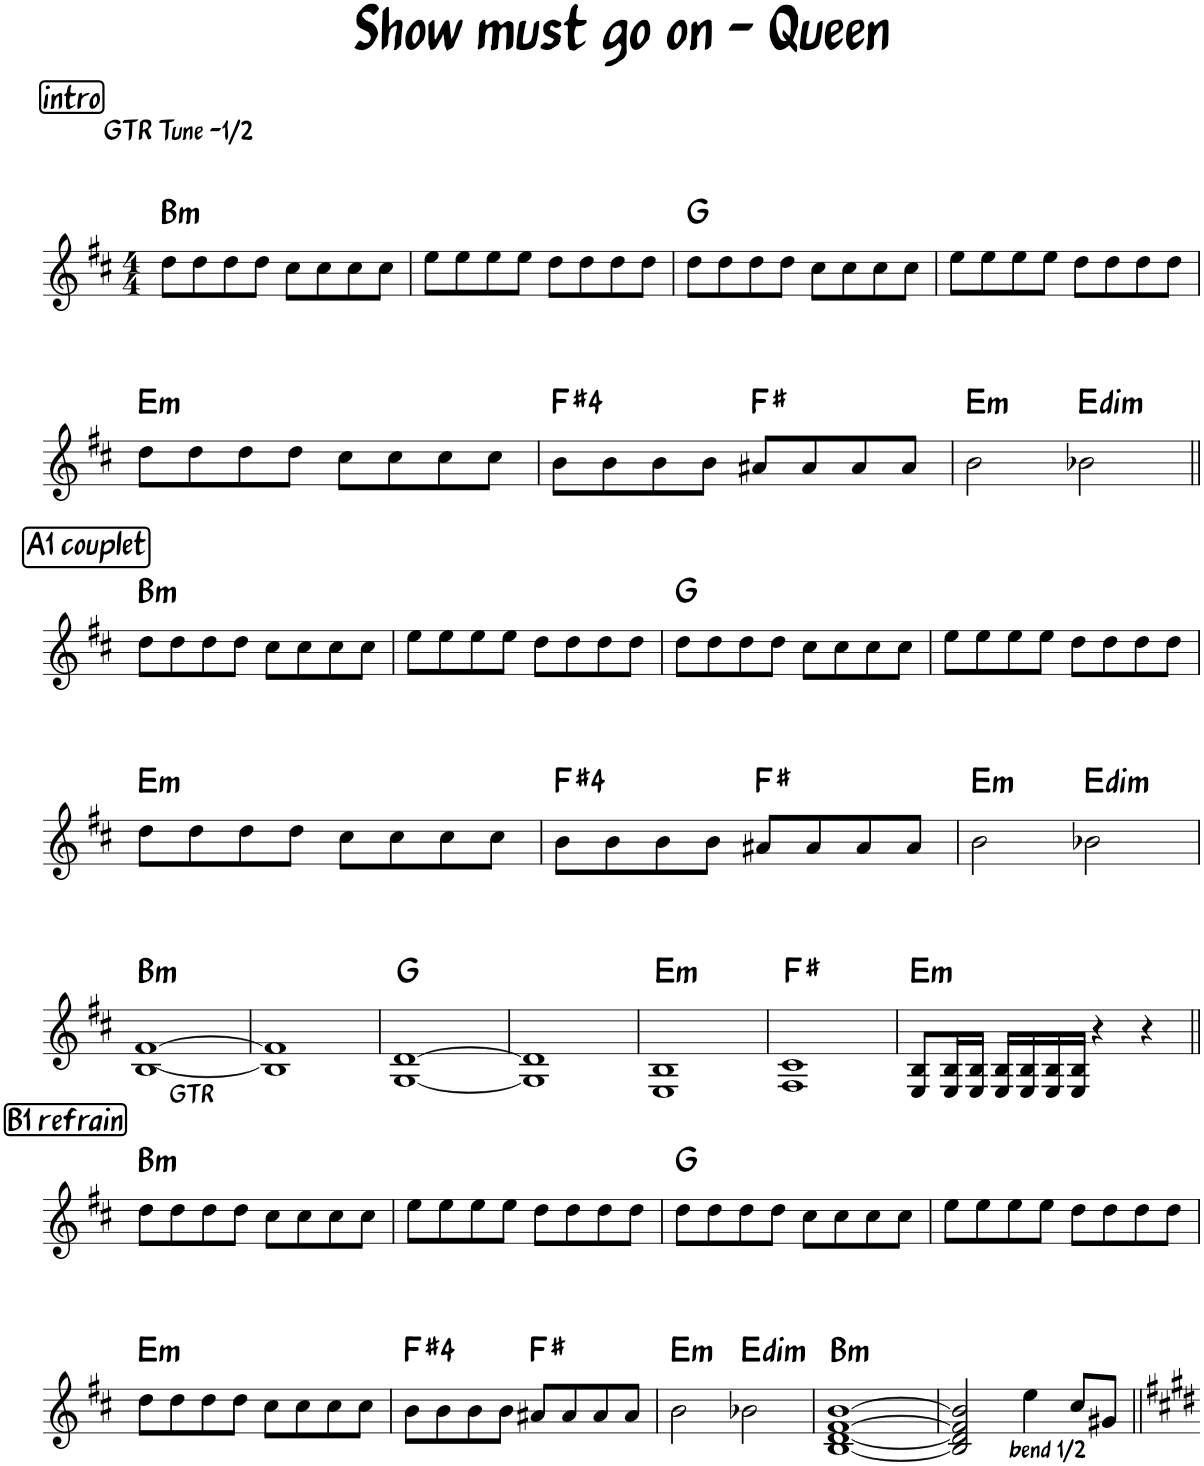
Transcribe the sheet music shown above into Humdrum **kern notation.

**kern	**harte
*part1	*part1
*staff1	*
*I"Piano	*
*I'Pno.	*
*clefG2	*
*k[f#c#]	*
*M4/4	*
!!LO:REH:place=s1:a:cj:fs=14:t=intro
=1	=1
!LO:TX:a:t=GTR Tune -1/2	!LO:H:kt=m
8dd\L	B:min
8dd\	.
8dd\	.
8dd\J	.
8cc#\L	.
8cc#\	.
8cc#\	.
8cc#\J	.
=2	=2
8ee\L	.
8ee\	.
8ee\	.
8ee\J	.
8dd\L	.
8dd\	.
8dd\	.
8dd\J	.
=3	=3
8dd\L	G:maj
8dd\	.
8dd\	.
8dd\J	.
8cc#\L	.
8cc#\	.
8cc#\	.
8cc#\J	.
=4	=4
8ee\L	.
8ee\	.
8ee\	.
8ee\J	.
8dd\L	.
8dd\	.
8dd\	.
8dd\J	.
!!LO:LB:g=z
=5	=5
!	!LO:H:kt=m
8dd\L	E:min
8dd\	.
8dd\	.
8dd\J	.
8cc#\L	.
8cc#\	.
8cc#\	.
8cc#\J	.
=6	=6
8b\L	F#:maj(4)
8b\	.
8b\	.
8b\J	.
8a#X/L	F#:maj
8a#/	.
8a#/	.
8a#/J	.
=7	=7
!	!LO:H:kt=m
2b\	E:min
!	!LO:H:kt=dim
2b-X\	E:dim
!!LO:LB:g=z
!!LO:REH:place=s1:a:cj:fs=14:t=A1 couplet
=8||	=8||
!	!LO:H:kt=m
8dd\L	B:min
8dd\	.
8dd\	.
8dd\J	.
8cc#\L	.
8cc#\	.
8cc#\	.
8cc#\J	.
=9	=9
8ee\L	.
8ee\	.
8ee\	.
8ee\J	.
8dd\L	.
8dd\	.
8dd\	.
8dd\J	.
=10	=10
8dd\L	G:maj
8dd\	.
8dd\	.
8dd\J	.
8cc#\L	.
8cc#\	.
8cc#\	.
8cc#\J	.
=11	=11
8ee\L	.
8ee\	.
8ee\	.
8ee\J	.
8dd\L	.
8dd\	.
8dd\	.
8dd\J	.
!!LO:LB:g=z
=12	=12
!	!LO:H:kt=m
8dd\L	E:min
8dd\	.
8dd\	.
8dd\J	.
8cc#\L	.
8cc#\	.
8cc#\	.
8cc#\J	.
=13	=13
8b\L	F#:maj(4)
8b\	.
8b\	.
8b\J	.
8a#X/L	F#:maj
8a#/	.
8a#/	.
8a#/J	.
=14	=14
!	!LO:H:kt=m
2b\	E:min
!	!LO:H:kt=dim
2b-X\	E:dim
!!LO:LB:g=z
=15	=15
!LO:TX:b:t=GTR	!LO:H:kt=m
[1B [1f#	B:min
=16	=16
1B] 1f#]	.
=17	=17
[1G [1d	G:maj
=18	=18
1G] 1d]	.
=19	=19
!	!LO:H:kt=m
1E 1B	E:min
=20	=20
1F# 1c#	F#:maj
=21	=21
!	!LO:H:kt=m
8E/ 8B/L	E:min
16E/ 16B/L	.
16E/ 16B/JJ	.
16E/ 16B/LL	.
16E/ 16B/	.
16E/ 16B/	.
16E/ 16B/JJ	.
4r	.
4r	.
!!LO:LB:g=z
!!LO:REH:place=s1:a:cj:fs=14:t=B1 refrain
=22||	=22||
!	!LO:H:kt=m
8dd\L	B:min
8dd\	.
8dd\	.
8dd\J	.
8cc#\L	.
8cc#\	.
8cc#\	.
8cc#\J	.
=23	=23
8ee\L	.
8ee\	.
8ee\	.
8ee\J	.
8dd\L	.
8dd\	.
8dd\	.
8dd\J	.
=24	=24
8dd\L	G:maj
8dd\	.
8dd\	.
8dd\J	.
8cc#\L	.
8cc#\	.
8cc#\	.
8cc#\J	.
=25	=25
8ee\L	.
8ee\	.
8ee\	.
8ee\J	.
8dd\L	.
8dd\	.
8dd\	.
8dd\J	.
!!LO:LB:g=z
=26	=26
!	!LO:H:kt=m
8dd\L	E:min
8dd\	.
8dd\	.
8dd\J	.
8cc#\L	.
8cc#\	.
8cc#\	.
8cc#\J	.
=27	=27
8b\L	F#:maj(4)
8b\	.
8b\	.
8b\J	.
8a#X/L	F#:maj
8a#/	.
8a#/	.
8a#/J	.
=28	=28
!	!LO:H:kt=m
2b\	E:min
!	!LO:H:kt=dim
2b-X\	E:dim
=29	=29
!	!LO:H:kt=m
[1B [1d [1f# [1b	B:min
=30	=30
2B/] 2d/] 2f#/] 2b/]	.
!LO:TX:b:t=bend 1/2	!
4ee\	.
8cc#/L	.
8g#X/J	.
=||	=||
*-	*-
